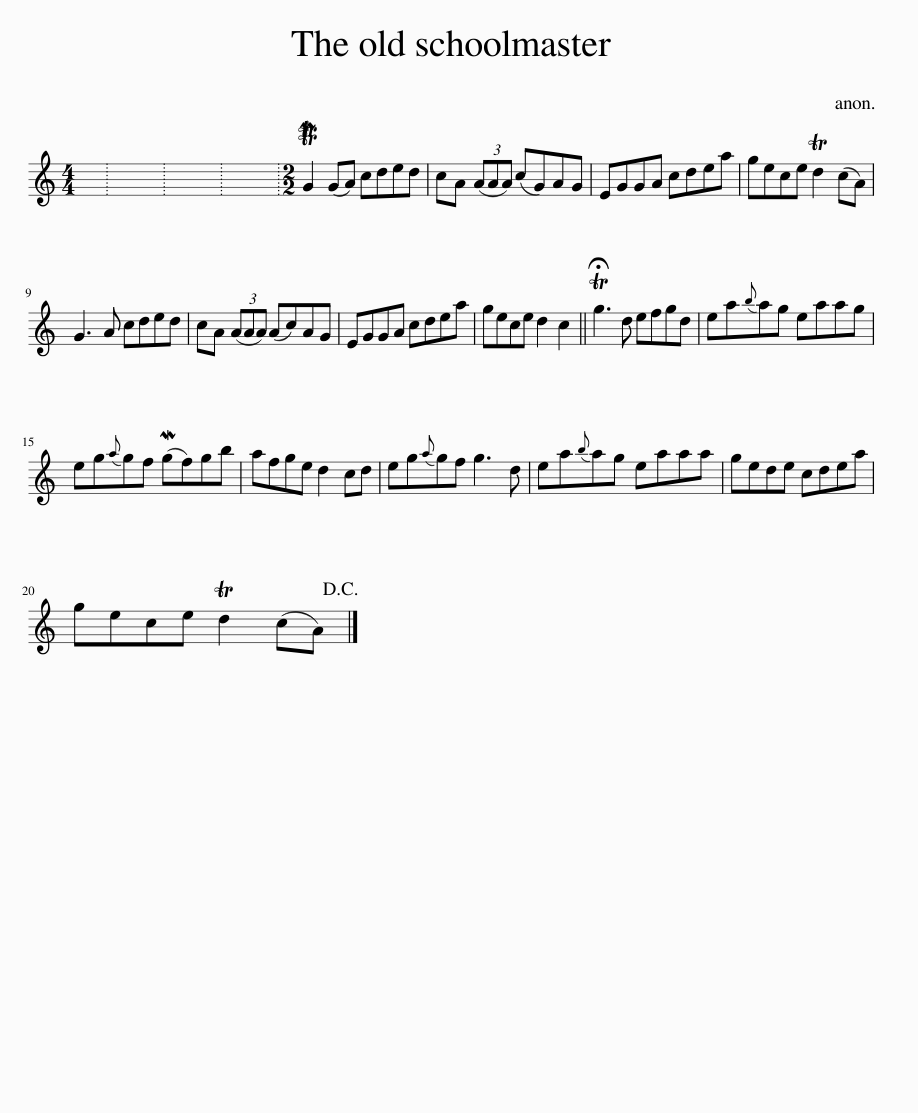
X:1
L:1/8
M:4/4
I:linebreak $
K:C
V:1 treble
V:1
 x8 | x8 | x8 | x8 |[M:2/2] MTG2 (GA) cded | %5
 cA (3(AAA) (cG)AG | EGGA cdea | gece Td2 (cA) |$ G3 A cded | cA (3(AAA) (Ac)AG | %10
 EGGA cdea | gece d2 c2 || !fermata!Tg3 d efgd | ea{b}ag eaag |$ eg{a}gf (Mgf)gb | %15
 afge d2 cd | eg{a}gf g3 d | ea{b}ag eaaa | gede cdea |$ gece Td2 (cA)!D.C.! |] %20
